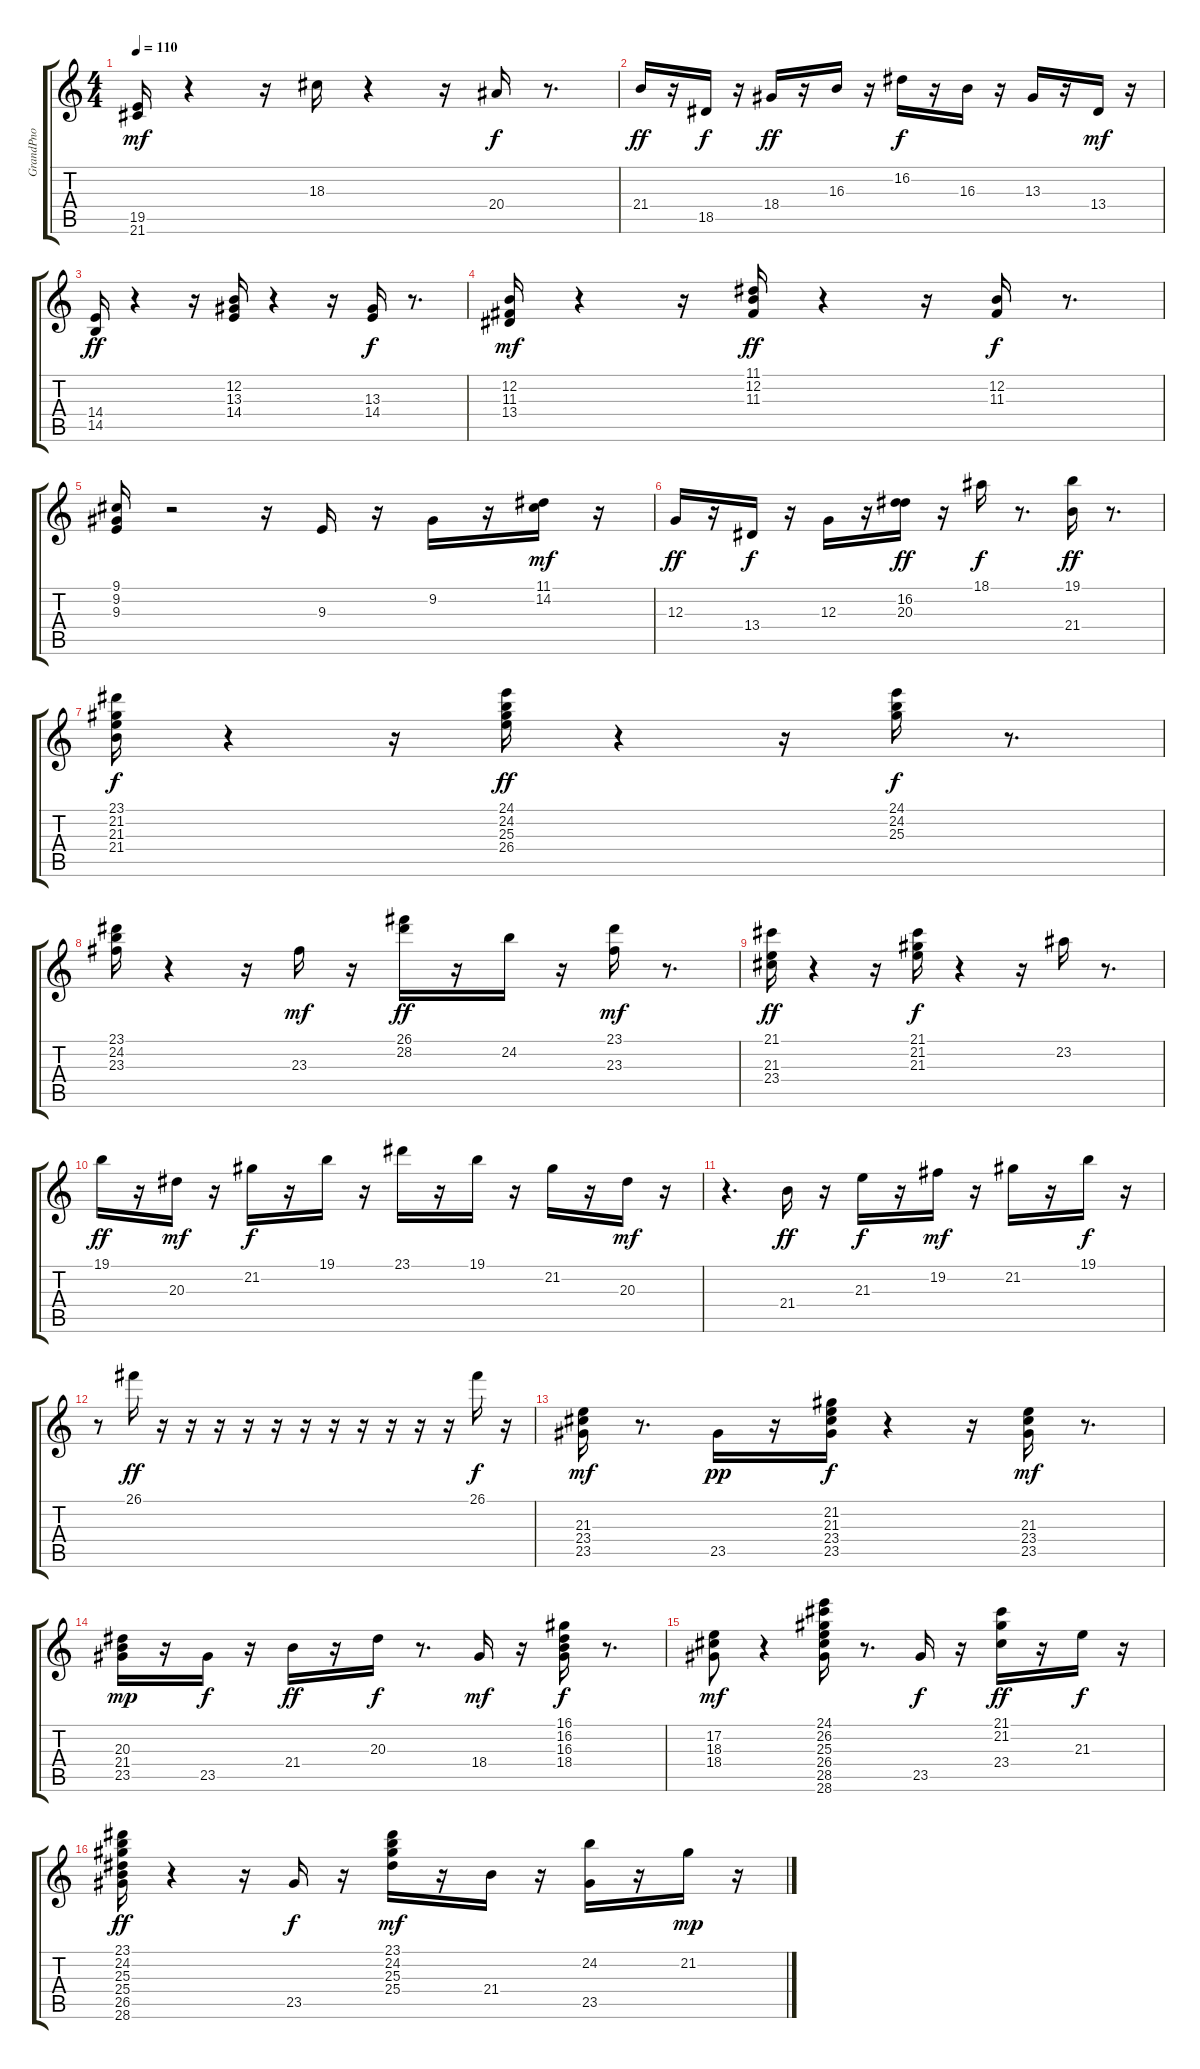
\track ("GrandPno" "GrandPno") {instrument acousticgrandpiano}
\staff {score tabs}
\tuning (E4 B3 G3 D3 A2 E2) {hide}
\ts (4 4)
\tempo 110
\clef g2
\ks c
(19.5 21.6).16{dy mf} r.4 r.16 18.3.16 r.4 r.16 20.4.16{dy f} r.8{d} |
21.4.16{dy ff} r.16 18.5.16{dy f} r.16 18.4.16{dy ff} r.16 16.3.16 r.16 16.2.16{dy f} r.16 16.3.16 r.16 13.3.16 r.16 13.4.16{dy mf} r.16 |
(14.4 14.5).16{dy ff} r.4 r.16 (12.2 13.3 14.4).16 r.4 r.16 (13.3 14.4).16{dy f} r.8{d} |
(12.2 11.3 13.4).16{dy mf} r.4 r.16 (11.1 12.2 11.3).16{dy ff} r.4 r.16 (12.2 11.3).16{dy f} r.8{d} |
(9.1 9.2 9.3).16 r.2 r.16 9.3.16 r.16 9.2.16 r.16 (11.1 14.2).16{dy mf} r.16 |
12.3.16{dy ff} r.16 13.4.16{dy f} r.16 12.3.16 r.16 (16.2 20.3).16{dy ff} r.16 18.1.16{dy f} r.8{d} (19.1 21.4).16{dy ff} r.8{d} |
(23.1 21.2 21.3 21.4).16{dy f} r.4 r.16 (24.1 24.2 25.3 26.4).16{dy ff} r.4 r.16 (24.1 24.2 25.3).16{dy f} r.8{d} |
(23.1 24.2 23.3).16 r.4 r.16 23.3.16{dy mf} r.16 (26.1 28.2).16{dy ff} r.16 24.2.16 r.16 (23.1 23.3).16{dy mf} r.8{d} |
(21.1 21.3 23.4).16{dy ff} r.4 r.16 (21.1 21.2 21.3).16{dy f} r.4 r.16 23.2.16 r.8{d} |
19.1.16{dy ff} r.16 20.3.16{dy mf} r.16 21.2.16{dy f} r.16 19.1.16 r.16 23.1.16 r.16 19.1.16 r.16 21.2.16 r.16 20.3.16{dy mf} r.16 |
r.4{d} 21.4.16{dy ff} r.16 21.3.16{dy f} r.16 19.2.16{dy mf} r.16 21.2.16 r.16 19.1.16{dy f} r.16 |
r.8 26.1.16{dy ff} r.16 r.16 r.16 r.16 r.16 r.16 r.16 r.16 r.16 r.16 r.16 26.1.16{dy f} r.16 |
(21.3 23.4 23.5).16{dy mf} r.8{d} 23.5.16{dy pp} r.16 (21.2 21.3 23.4 23.5).16{dy f} r.4 r.16 (21.3 23.4 23.5).16{dy mf} r.8{d} |
(20.3 21.4 23.5).16{dy mp} r.16 23.5.16{dy f} r.16 21.4.16{dy ff} r.16 20.3.16{dy f} r.8{d} 18.4.16{dy mf} r.16 (16.1 16.2 16.3 18.4).16{dy f} r.8{d} |
(17.2 18.3 18.4).8{dy mf} r.4 (24.1 26.2 25.3 26.4 28.5 28.6).16 r.8{d} 23.5.16{dy f} r.16 (21.1 21.2 23.4).16{dy ff} r.16 21.3.16{dy f} r.16 |
(23.1 24.2 25.3 25.4 26.5 28.6).16{dy ff} r.4 r.16 23.5.16{dy f} r.16 (23.1 24.2 25.3 25.4).16{dy mf} r.16 21.4.16 r.16 (24.2 23.5).16 r.16 21.2.16{dy mp} r.16
